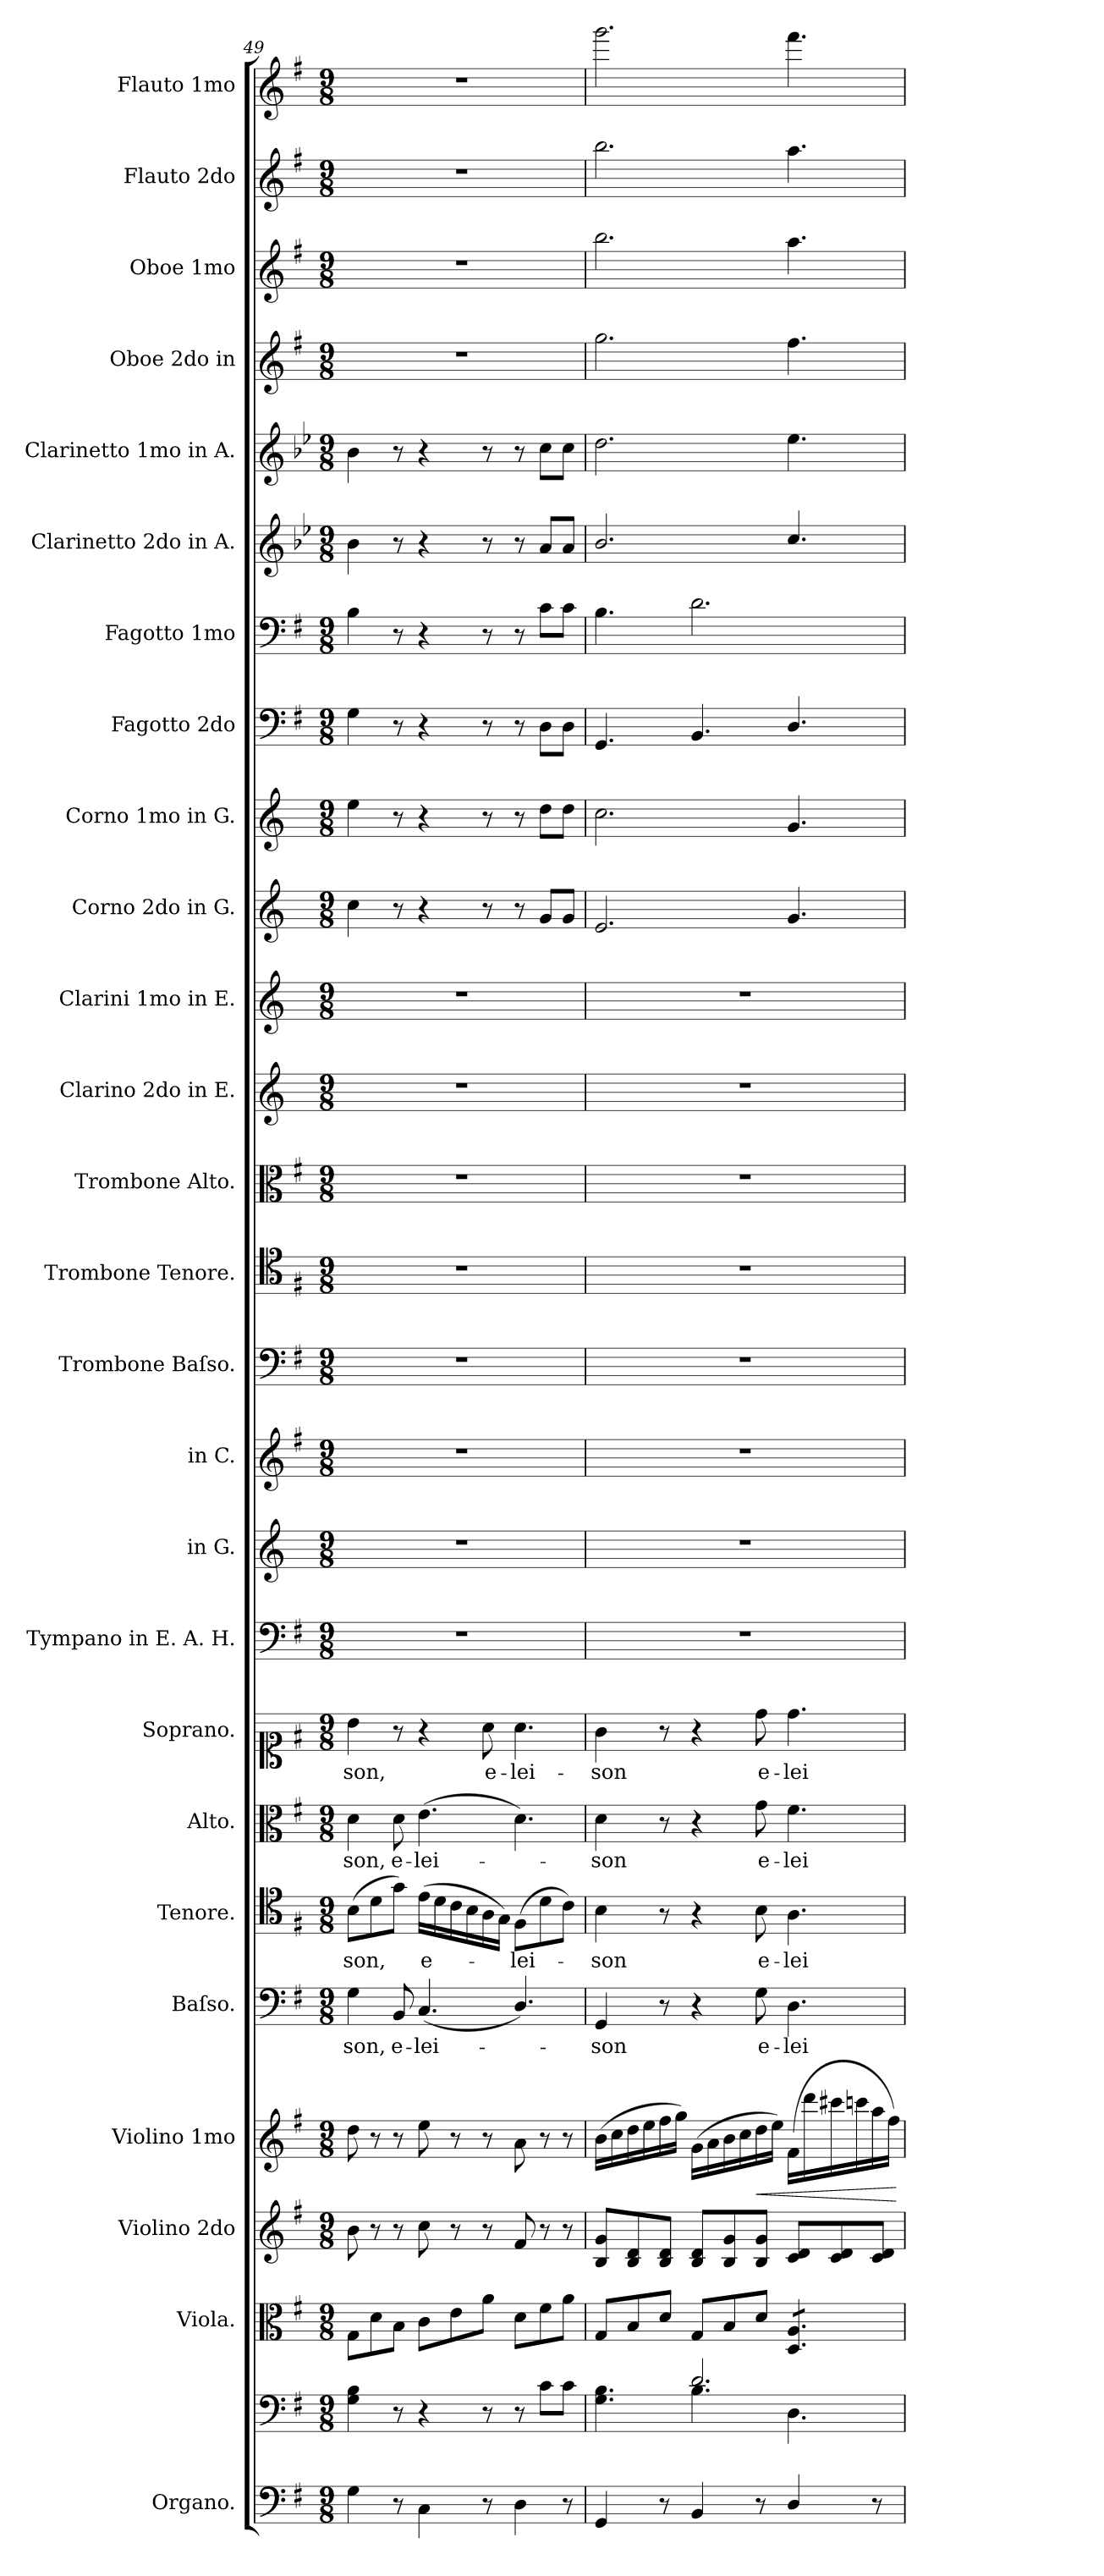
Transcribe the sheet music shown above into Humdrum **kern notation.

**kern	**kern	**kern	**kern	**kern	**dynam	**kern	**text	**kern	**text	**kern	**text	**kern	**text	**kern	**kern	**kern	**kern	**kern	**kern	**kern	**kern	**kern	**kern	**kern	**kern	**kern	**kern	**kern	**kern	**kern	**kern
*part26	*part26	*part25	*part24	*part23	*part23	*part22	*part22	*part21	*part21	*part20	*part20	*part19	*part19	*part18	*part17	*part16	*part15	*part14	*part13	*part12	*part11	*part10	*part9	*part8	*part7	*part6	*part5	*part4	*part3	*part2	*part1
*staff27	*staff26	*staff25	*staff24	*staff23	*staff23	*staff22	*staff22	*staff21	*staff21	*staff20	*staff20	*staff19	*staff19	*staff18	*staff17	*staff16	*staff15	*staff14	*staff13	*staff12	*staff11	*staff10	*staff9	*staff8	*staff7	*staff6	*staff5	*staff4	*staff3	*staff2	*staff1
*I"Organo.	*	*I"Viola.	*I"Violino 2do	*I"Violino 1mo	*	*I"Baſso.	*	*I"Tenore.	*	*I"Alto.	*	*I"Soprano.	*	*I"Tympano in E. A. H.	*I"in G.	*I"in C.	*I"Trombone Baſso.	*I"Trombone Tenore.	*I"Trombone Alto.	*I"Clarino 2do in E.	*I"Clarini 1mo in E.	*I"Corno 2do in G.	*I"Corno 1mo in G.	*I"Fagotto 2do	*I"Fagotto 1mo	*I"Clarinetto 2do in A.	*I"Clarinetto 1mo in A.	*I"Oboe 2do in	*I"Oboe 1mo	*I"Flauto 2do	*I"Flauto 1mo
*I'org	*	*I'vla	*I'vl 2	*I'vl 1	*	*I'B	*	*I'T	*	*I'A	*	*I'S	*	*	*	*	*	*	*	*I'clno 2 in E	*	*I'cor 2 in G	*I'cor 1 in G	*I'fag 2	*I'fag 1	*I'cl 2 in A	*I'cl 1 in A	*I'ob 2	*	*I'fl 2	*I'fl 1
*clefF4	*clefF4	*clefC3	*clefG2	*clefG2	*	*clefF4	*	*clefC4	*	*clefC3	*	*clefC1	*	*clefF4	*clefG2	*clefG2	*clefF4	*clefC4	*clefC3	*clefG2	*clefG2	*clefG2	*clefG2	*clefF4	*clefF4	*clefG2	*clefG2	*clefG2	*clefG2	*clefG2	*clefG2
*	*	*	*	*	*	*	*	*	*	*	*	*	*	*	*ITrd3c5	*	*	*	*	*ITrd-2c-4	*ITrd-2c-4	*ITrd3c5	*ITrd3c5	*	*	*ITrd2c3	*ITrd2c3	*	*	*	*
*k[f#]	*k[f#]	*k[f#]	*k[f#]	*k[f#]	*	*k[f#]	*	*k[f#]	*	*k[f#]	*	*k[f#]	*	*k[f#]	*k[f#]	*k[f#]	*k[f#]	*k[f#]	*k[f#]	*k[f#c#g#d#]	*k[f#c#g#d#]	*k[f#]	*k[f#]	*k[f#]	*k[f#]	*k[f#]	*k[f#]	*k[f#]	*k[f#]	*k[f#]	*k[f#]
*e:	*e:	*e:	*e:	*e:	*	*e:	*	*e:	*	*e:	*	*e:	*	*e:	*e:	*e:	*e:	*e:	*e:	*	*	*e:	*e:	*e:	*e:	*e:	*e:	*e:	*e:	*e:	*e:
*M9/8	*M9/8	*M9/8	*M9/8	*M9/8	*	*M9/8	*	*M9/8	*	*M9/8	*	*M9/8	*	*M9/8	*M9/8	*M9/8	*M9/8	*M9/8	*M9/8	*M9/8	*M9/8	*M9/8	*M9/8	*M9/8	*M9/8	*M9/8	*M9/8	*M9/8	*M9/8	*M9/8	*M9/8
=49	=49	=49	=49	=49	=49	=49	=49	=49	=49	=49	=49	=49	=49	=49	=49	=49	=49	=49	=49	=49	=49	=49	=49	=49	=49	=49	=49	=49	=49	=49	=49
4G\	4G\ 4B\	8G\L	8b\	8dd\	.	4G\	-son,	(8B\L	-son,	4d\	-son,	4b\	-son,	8%9r	8%9r	8%9r	8%9r	8%9r	8%9r	8%9r	8%9r	4g\	4b\	4G\	4B\	4g\	4g\	8%9r	8%9r	8%9r	8%9r
.	.	8d\	8r	8r	.	.	.	8d\	.	.	.	.	.	.	.	.	.	.	.	.	.	.	.	.	.	.	.	.	.	.	.
8r	8r	8B\J	8r	8r	.	8BB/	e-	8g\J)	.	8d\	e-	8r	.	.	.	.	.	.	.	.	.	8r	8r	8r	8r	8r	8r	.	.	.	.
4C\	4r	8c\L	8cc\	8ee\	.	(>4.C/	-lei-	(16e\LL	e-	(4.e\	-lei-	4r	.	.	.	.	.	.	.	.	.	4r	4r	4r	4r	4r	4r	.	.	.	.
.	.	.	.	.	.	.	.	16d\	.	.	.	.	.	.	.	.	.	.	.	.	.	.	.	.	.	.	.	.	.	.	.
.	.	8e\	8r	8r	.	.	.	16c\	.	.	.	.	.	.	.	.	.	.	.	.	.	.	.	.	.	.	.	.	.	.	.
.	.	.	.	.	.	.	.	16B\	.	.	.	.	.	.	.	.	.	.	.	.	.	.	.	.	.	.	.	.	.	.	.
8r	8r	8a\J	8r	8r	.	.	.	16A\	.	.	.	8a\	e-	.	.	.	.	.	.	.	.	8r	8r	8r	8r	8r	8r	.	.	.	.
.	.	.	.	.	.	.	.	16G\JJ)	.	.	.	.	.	.	.	.	.	.	.	.	.	.	.	.	.	.	.	.	.	.	.
4D\	8r	8d\L	8f#/	8a\	.	4.D/)	.	(8F#\L	-lei-	4.d\)	.	4.a\	-lei-	.	.	.	.	.	.	.	.	8r	8r	8r	8r	8r	8r	.	.	.	.
.	8c\L	8f#\	8r	8r	.	.	.	8d\	.	.	.	.	.	.	.	.	.	.	.	.	.	8d/L	8a\L	8D\L	8c\L	8f#/L	8a\L	.	.	.	.
8r	8c\J	8a\J	8r	8r	.	.	.	8c\J)	.	.	.	.	.	.	.	.	.	.	.	.	.	8d/J	8a\J	8D\J	8c\J	8f#/J	8a\J	.	.	.	.
=50	=50	=50	=50	=50	=50	=50	=50	=50	=50	=50	=50	=50	=50	=50	=50	=50	=50	=50	=50	=50	=50	=50	=50	=50	=50	=50	=50	=50	=50	=50	=50
*	*^	*	*	*	*	*	*	*	*	*	*	*	*	*	*	*	*	*	*	*	*	*	*	*	*	*	*	*	*	*	*
4GG/	4.G\ 4.B\	4.ryy	8G/L	8B/ 8g/L	(16b\LL	.	4GG/	-son	4B\	-son	4d\	-son	4g\	-son	8%9r	8%9r	8%9r	8%9r	8%9r	8%9r	8%9r	8%9r	2.B/	2.g\	4.GG/	4.B\	2.g/	2.b\	2.gg\	2.bb\	2.bb\	2.ggg\
.	.	.	.	.	16cc\	.	.	.	.	.	.	.	.	.	.	.	.	.	.	.	.	.	.	.	.	.	.	.	.	.	.	.
.	.	.	8B/	8B/ 8d/	16dd\	.	.	.	.	.	.	.	.	.	.	.	.	.	.	.	.	.	.	.	.	.	.	.	.	.	.	.
.	.	.	.	.	16ee\	.	.	.	.	.	.	.	.	.	.	.	.	.	.	.	.	.	.	.	.	.	.	.	.	.	.	.
8r	.	.	8d/J	8B/ 8d/J	16ff#\	.	8r	.	8r	.	8r	.	8r	.	.	.	.	.	.	.	.	.	.	.	.	.	.	.	.	.	.	.
.	.	.	.	.	16gg\JJ)	.	.	.	.	.	.	.	.	.	.	.	.	.	.	.	.	.	.	.	.	.	.	.	.	.	.	.
4BB/	4.B\	2.d/	8G/L	8B/ 8d/L	(16g\LL	.	4r	.	4r	.	4r	.	4r	.	.	.	.	.	.	.	.	.	.	.	4.BB/	2.d\	.	.	.	.	.	.
.	.	.	.	.	16a\	.	.	.	.	.	.	.	.	.	.	.	.	.	.	.	.	.	.	.	.	.	.	.	.	.	.	.
.	.	.	8B/	8B/ 8g/	16b\	.	.	.	.	.	.	.	.	.	.	.	.	.	.	.	.	.	.	.	.	.	.	.	.	.	.	.
.	.	.	.	.	16cc\	.	.	.	.	.	.	.	.	.	.	.	.	.	.	.	.	.	.	.	.	.	.	.	.	.	.	.
!	!	!	!	!	!	!LO:HP:b	!	!	!	!	!	!	!	!	!	!	!	!	!	!	!	!	!	!	!	!	!	!	!	!	!	!
8r	.	.	8d/J	8B/ 8g/J	16dd\	<	8G\	e-	8B\	e-	8g\	e-	8dd\	e-	.	.	.	.	.	.	.	.	.	.	.	.	.	.	.	.	.	.
.	.	.	.	.	16ee\JJ)	.	.	.	.	.	.	.	.	.	.	.	.	.	.	.	.	.	.	.	.	.	.	.	.	.	.	.
*	*	*	*tremolo	*	*	*	*	*	*	*	*	*	*	*	*	*	*	*	*	*	*	*	*	*	*	*	*	*	*	*	*	*
4D/	4.D\	.	8D/ 8A/L	8c/ 8d/L	(16f#\LL	.	4.D\	-lei-	4.A\	-lei-	4.f#\	-lei-	4.dd\	-lei-	.	.	.	.	.	.	.	.	4.d/	4.d/	4.D/	.	4.a/	4.cc\	4.ff#\	4.aa\	4.aa\	4.fff#\
.	.	.	.	.	16ddd\	.	.	.	.	.	.	.	.	.	.	.	.	.	.	.	.	.	.	.	.	.	.	.	.	.	.	.
.	.	.	8D/ 8A/	8c/ 8d/	16ccc#X\	.	.	.	.	.	.	.	.	.	.	.	.	.	.	.	.	.	.	.	.	.	.	.	.	.	.	.
.	.	.	.	.	16cccn\	.	.	.	.	.	.	.	.	.	.	.	.	.	.	.	.	.	.	.	.	.	.	.	.	.	.	.
8r	.	.	8D/ 8A/J	8c/ 8d/J	16aa\	.	.	.	.	.	.	.	.	.	.	.	.	.	.	.	.	.	.	.	.	.	.	.	.	.	.	.
*	*	*	*Xtremolo	*	*	*	*	*	*	*	*	*	*	*	*	*	*	*	*	*	*	*	*	*	*	*	*	*	*	*	*	*
.	.	.	.	.	16ff#\JJ)	.	.	.	.	.	.	.	.	.	.	.	.	.	.	.	.	.	.	.	.	.	.	.	.	.	.	.
*	*v	*v	*	*	*	*	*	*	*	*	*	*	*	*	*	*	*	*	*	*	*	*	*	*	*	*	*	*	*	*	*	*
.	.	.	.	.	[	.	.	.	.	.	.	.	.	.	.	.	.	.	.	.	.	.	.	.	.	.	.	.	.	.	.
=	=	=	=	=	=	=	=	=	=	=	=	=	=	=	=	=	=	=	=	=	=	=	=	=	=	=	=	=	=	=	=
*-	*-	*-	*-	*-	*-	*-	*-	*-	*-	*-	*-	*-	*-	*-	*-	*-	*-	*-	*-	*-	*-	*-	*-	*-	*-	*-	*-	*-	*-	*-	*-
